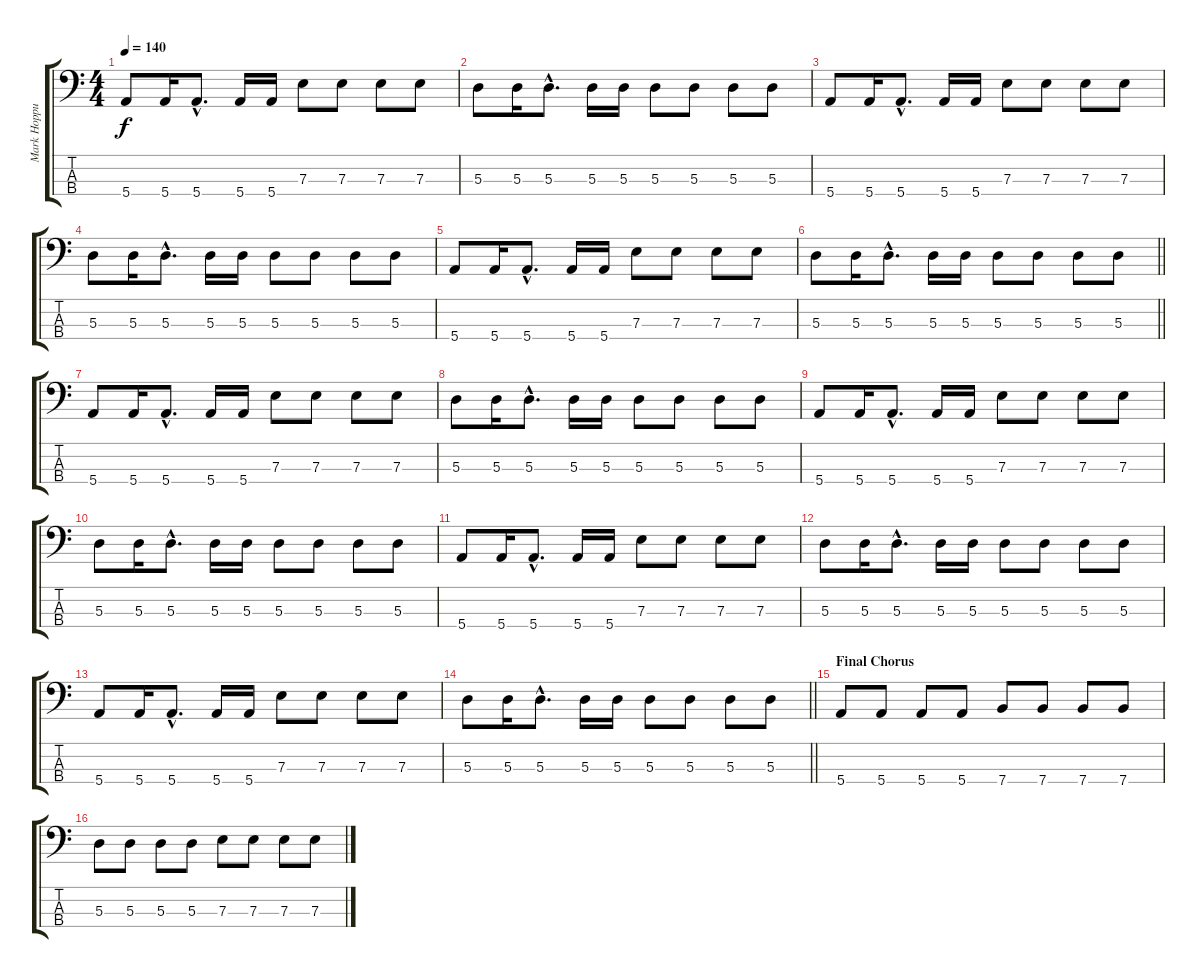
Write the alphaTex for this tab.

\track ("Mark Hoppus" "Mark Hoppu") {instrument electricbasspick}
\staff {score tabs}
\tuning (G2 D2 A1 E1) {hide}
\ts (4 4)
\tempo 140
\clef f4
\ks c
5.4.8{dy f} 5.4.16 5.4{hac}.8{d} 5.4.16 5.4.16 7.3.8 7.3.8 7.3.8 7.3.8 |
5.3.8 5.3.16 5.3{hac}.8{d} 5.3.16 5.3.16 5.3.8 5.3.8 5.3.8 5.3.8 |
5.4.8 5.4.16 5.4{hac}.8{d} 5.4.16 5.4.16 7.3.8 7.3.8 7.3.8 7.3.8 |
5.3.8 5.3.16 5.3{hac}.8{d} 5.3.16 5.3.16 5.3.8 5.3.8 5.3.8 5.3.8 |
5.4.8 5.4.16 5.4{hac}.8{d} 5.4.16 5.4.16 7.3.8 7.3.8 7.3.8 7.3.8 |
\barLineRight lightlight
5.3.8 5.3.16 5.3{hac}.8{d} 5.3.16 5.3.16 5.3.8 5.3.8 5.3.8 5.3.8 |
5.4.8 5.4.16 5.4{hac}.8{d} 5.4.16 5.4.16 7.3.8 7.3.8 7.3.8 7.3.8 |
5.3.8 5.3.16 5.3{hac}.8{d} 5.3.16 5.3.16 5.3.8 5.3.8 5.3.8 5.3.8 |
5.4.8 5.4.16 5.4{hac}.8{d} 5.4.16 5.4.16 7.3.8 7.3.8 7.3.8 7.3.8 |
5.3.8 5.3.16 5.3{hac}.8{d} 5.3.16 5.3.16 5.3.8 5.3.8 5.3.8 5.3.8 |
5.4.8 5.4.16 5.4{hac}.8{d} 5.4.16 5.4.16 7.3.8 7.3.8 7.3.8 7.3.8 |
5.3.8 5.3.16 5.3{hac}.8{d} 5.3.16 5.3.16 5.3.8 5.3.8 5.3.8 5.3.8 |
5.4.8 5.4.16 5.4{hac}.8{d} 5.4.16 5.4.16 7.3.8 7.3.8 7.3.8 7.3.8 |
\barLineRight lightlight
5.3.8 5.3.16 5.3{hac}.8{d} 5.3.16 5.3.16 5.3.8 5.3.8 5.3.8 5.3.8 |
\section ("" "Final Chorus")
5.4.8 5.4.8 5.4.8 5.4.8 7.4.8 7.4.8 7.4.8 7.4.8 |
5.3.8 5.3.8 5.3.8 5.3.8 7.3.8 7.3.8 7.3.8 7.3.8
